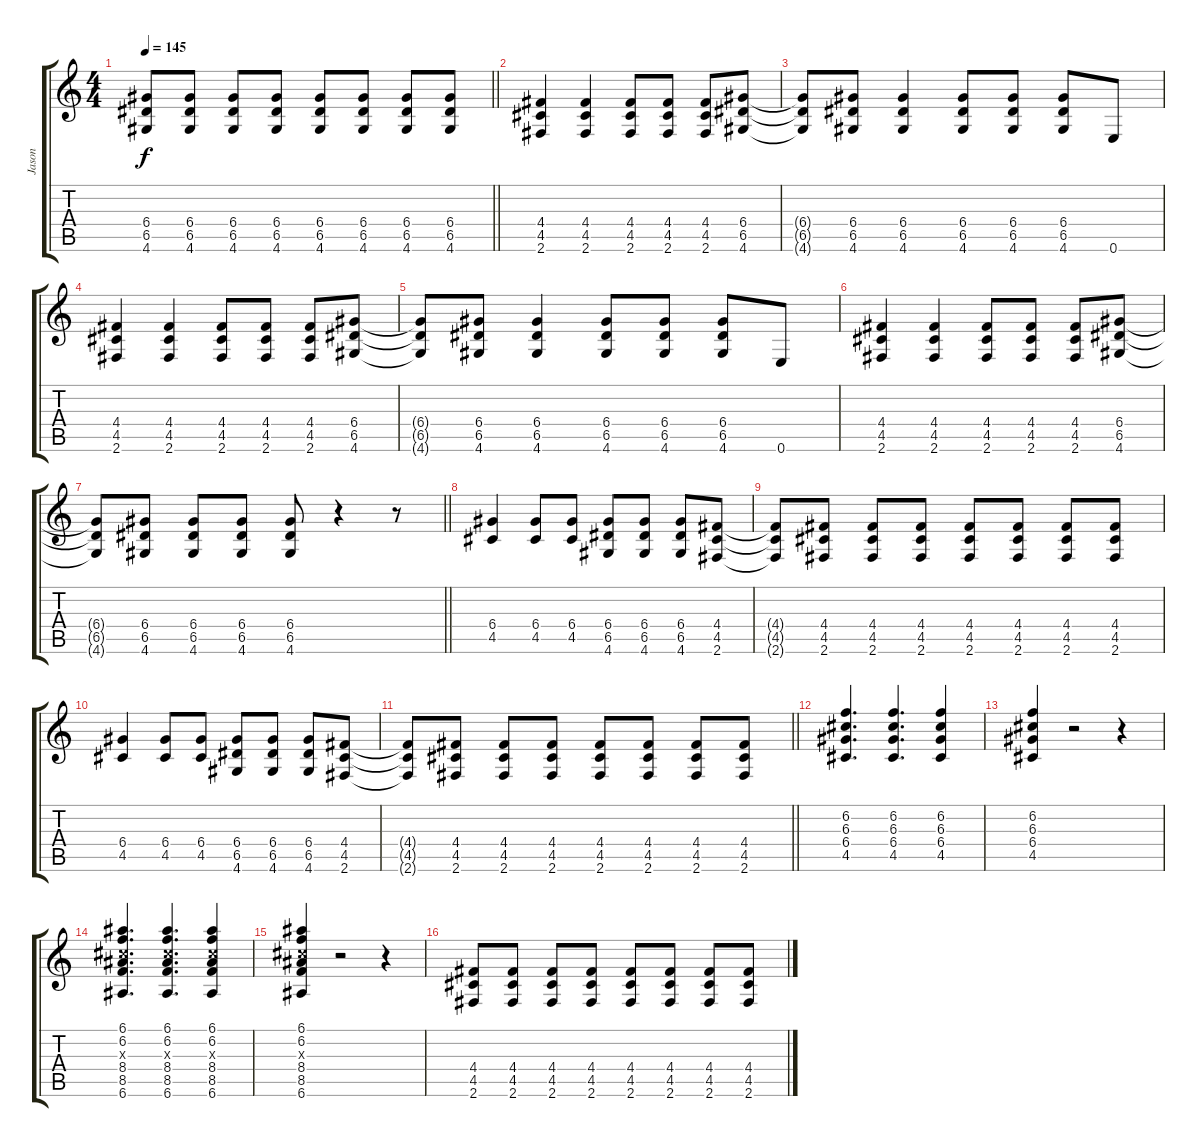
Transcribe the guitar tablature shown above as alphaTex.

\track ("Jason" "Jason") {instrument overdrivenguitar}
\staff {score tabs}
\tuning (E4 B3 G3 D3 A2 E2) {hide}
\ts (4 4)
\tempo 145
\clef g2
\barLineRight lightlight
\ks c
(6.4 6.5 4.6).8{dy f} (6.4 6.5 4.6).8 (6.4 6.5 4.6).8 (6.4 6.5 4.6).8 (6.4 6.5 4.6).8 (6.4 6.5 4.6).8 (6.4 6.5 4.6).8 (6.4 6.5 4.6).8 |
(4.4 4.5 2.6).4 (4.4 4.5 2.6).4 (4.4 4.5 2.6).8 (4.4 4.5 2.6).8 (4.4 4.5 2.6).8 (6.4 6.5 4.6).8 |
(6.4{t} 6.5{t} 4.6{t}).8 (6.4 6.5 4.6).8 (6.4 6.5 4.6).4 (6.4 6.5 4.6).8 (6.4 6.5 4.6).8 (6.4 6.5 4.6).8 0.6.8 |
(4.4 4.5 2.6).4 (4.4 4.5 2.6).4 (4.4 4.5 2.6).8 (4.4 4.5 2.6).8 (4.4 4.5 2.6).8 (6.4 6.5 4.6).8 |
(6.4{t} 6.5{t} 4.6{t}).8 (6.4 6.5 4.6).8 (6.4 6.5 4.6).4 (6.4 6.5 4.6).8 (6.4 6.5 4.6).8 (6.4 6.5 4.6).8 0.6.8 |
(4.4 4.5 2.6).4 (4.4 4.5 2.6).4 (4.4 4.5 2.6).8 (4.4 4.5 2.6).8 (4.4 4.5 2.6).8 (6.4 6.5 4.6).8 |
\barLineRight lightlight
(6.4{t} 6.5{t} 4.6{t}).8 (6.4 6.5 4.6).8 (6.4 6.5 4.6).8 (6.4 6.5 4.6).8 (6.4 6.5 4.6).8 r.4 r.8 |
(6.4 4.5).4 (6.4 4.5).8 (6.4 4.5).8 (6.4 6.5 4.6).8 (6.4 6.5 4.6).8 (6.4 6.5 4.6).8 (4.4 4.5 2.6).8 |
(4.4{t} 4.5{t} 2.6{t}).8 (4.4 4.5 2.6).8 (4.4 4.5 2.6).8 (4.4 4.5 2.6).8 (4.4 4.5 2.6).8 (4.4 4.5 2.6).8 (4.4 4.5 2.6).8 (4.4 4.5 2.6).8 |
(6.4 4.5).4 (6.4 4.5).8 (6.4 4.5).8 (6.4 6.5 4.6).8 (6.4 6.5 4.6).8 (6.4 6.5 4.6).8 (4.4 4.5 2.6).8 |
\barLineRight lightlight
(4.4{t} 4.5{t} 2.6{t}).8 (4.4 4.5 2.6).8 (4.4 4.5 2.6).8 (4.4 4.5 2.6).8 (4.4 4.5 2.6).8 (4.4 4.5 2.6).8 (4.4 4.5 2.6).8 (4.4 4.5 2.6).8 |
(6.2 6.3 6.4 4.5).4{d} (6.2 6.3 6.4 4.5).4{d} (6.2 6.3 6.4 4.5).4 |
(6.2 6.3 6.4 4.5).4 r.2 r.4 |
(6.1 6.2 6.3{x} 8.4 8.5 6.6).4{d} (6.1 6.2 6.3{x} 8.4 8.5 6.6).4{d} (6.1 6.2 6.3{x} 8.4 8.5 6.6).4 |
(6.1 6.2 6.3{x} 8.4 8.5 6.6).4 r.2 r.4 |
(4.4 4.5 2.6).8 (4.4 4.5 2.6).8 (4.4 4.5 2.6).8 (4.4 4.5 2.6).8 (4.4 4.5 2.6).8 (4.4 4.5 2.6).8 (4.4 4.5 2.6).8 (4.4 4.5 2.6).8
